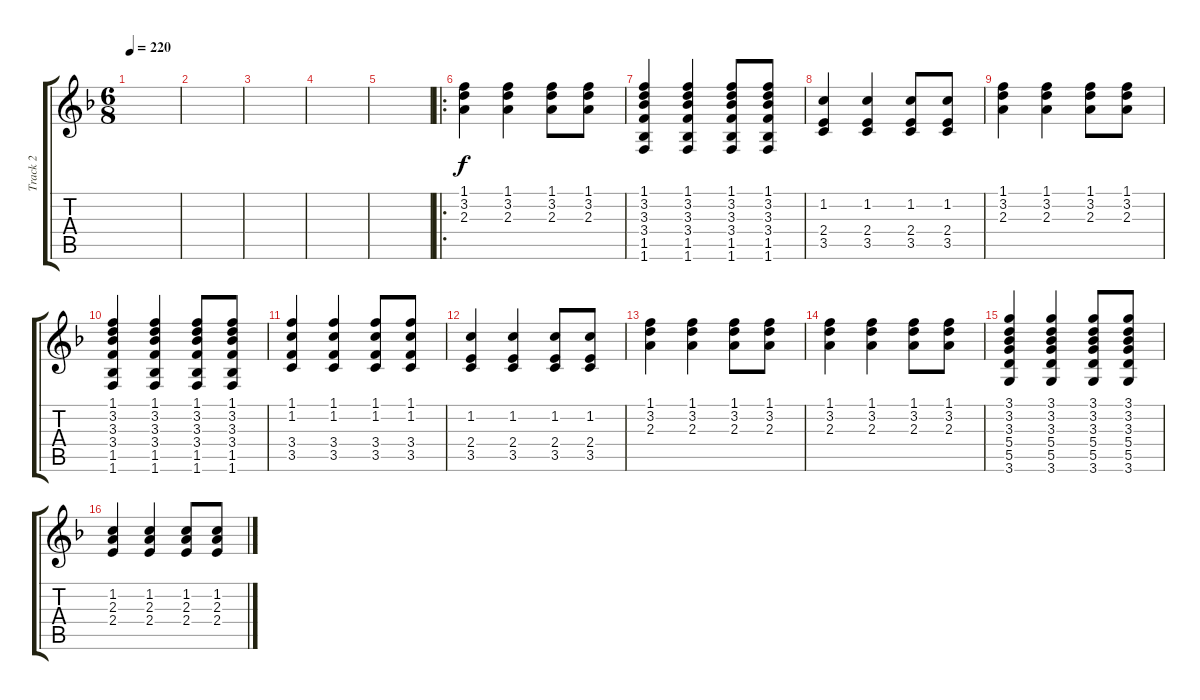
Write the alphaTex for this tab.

\track ("Track 2" "Track 2") {instrument acousticguitarsteel}
\staff {score tabs}
\tuning (E4 B3 G3 D3 A2 E2) {hide}
\ts (6 8)
\tempo 220
\clef g2
\ks f
|
|
|
|
|
\ro
(1.1 3.2 2.3).4 (1.1 3.2 2.3).4 (1.1 3.2 2.3).8 (1.1 3.2 2.3).8 |
(1.1 3.2 3.3 3.4 1.5 1.6).4 (1.1 3.2 3.3 3.4 1.5 1.6).4 (1.1 3.2 3.3 3.4 1.5 1.6).8 (1.1 3.2 3.3 3.4 1.5 1.6).8 |
(1.2 2.4 3.5).4 (1.2 2.4 3.5).4 (1.2 2.4 3.5).8 (1.2 2.4 3.5).8 |
(1.1 3.2 2.3).4 (1.1 3.2 2.3).4 (1.1 3.2 2.3).8 (1.1 3.2 2.3).8 |
(1.1 3.2 3.3 3.4 1.5 1.6).4 (1.1 3.2 3.3 3.4 1.5 1.6).4 (1.1 3.2 3.3 3.4 1.5 1.6).8 (1.1 3.2 3.3 3.4 1.5 1.6).8 |
(1.1 1.2 3.4 3.5).4 (1.1 1.2 3.4 3.5).4 (1.1 1.2 3.4 3.5).8 (1.1 1.2 3.4 3.5).8 |
(1.2 2.4 3.5).4 (1.2 2.4 3.5).4 (1.2 2.4 3.5).8 (1.2 2.4 3.5).8 |
(1.1 3.2 2.3).4 (1.1 3.2 2.3).4 (1.1 3.2 2.3).8 (1.1 3.2 2.3).8 |
(1.1 3.2 2.3).4 (1.1 3.2 2.3).4 (1.1 3.2 2.3).8 (1.1 3.2 2.3).8 |
(3.1 3.2 3.3 5.4 5.5 3.6).4 (3.1 3.2 3.3 5.4 5.5 3.6).4 (3.1 3.2 3.3 5.4 5.5 3.6).8 (3.1 3.2 3.3 5.4 5.5 3.6).8 |
(1.2 2.3 2.4).4 (1.2 2.3 2.4).4 (1.2 2.3 2.4).8 (1.2 2.3 2.4).8
